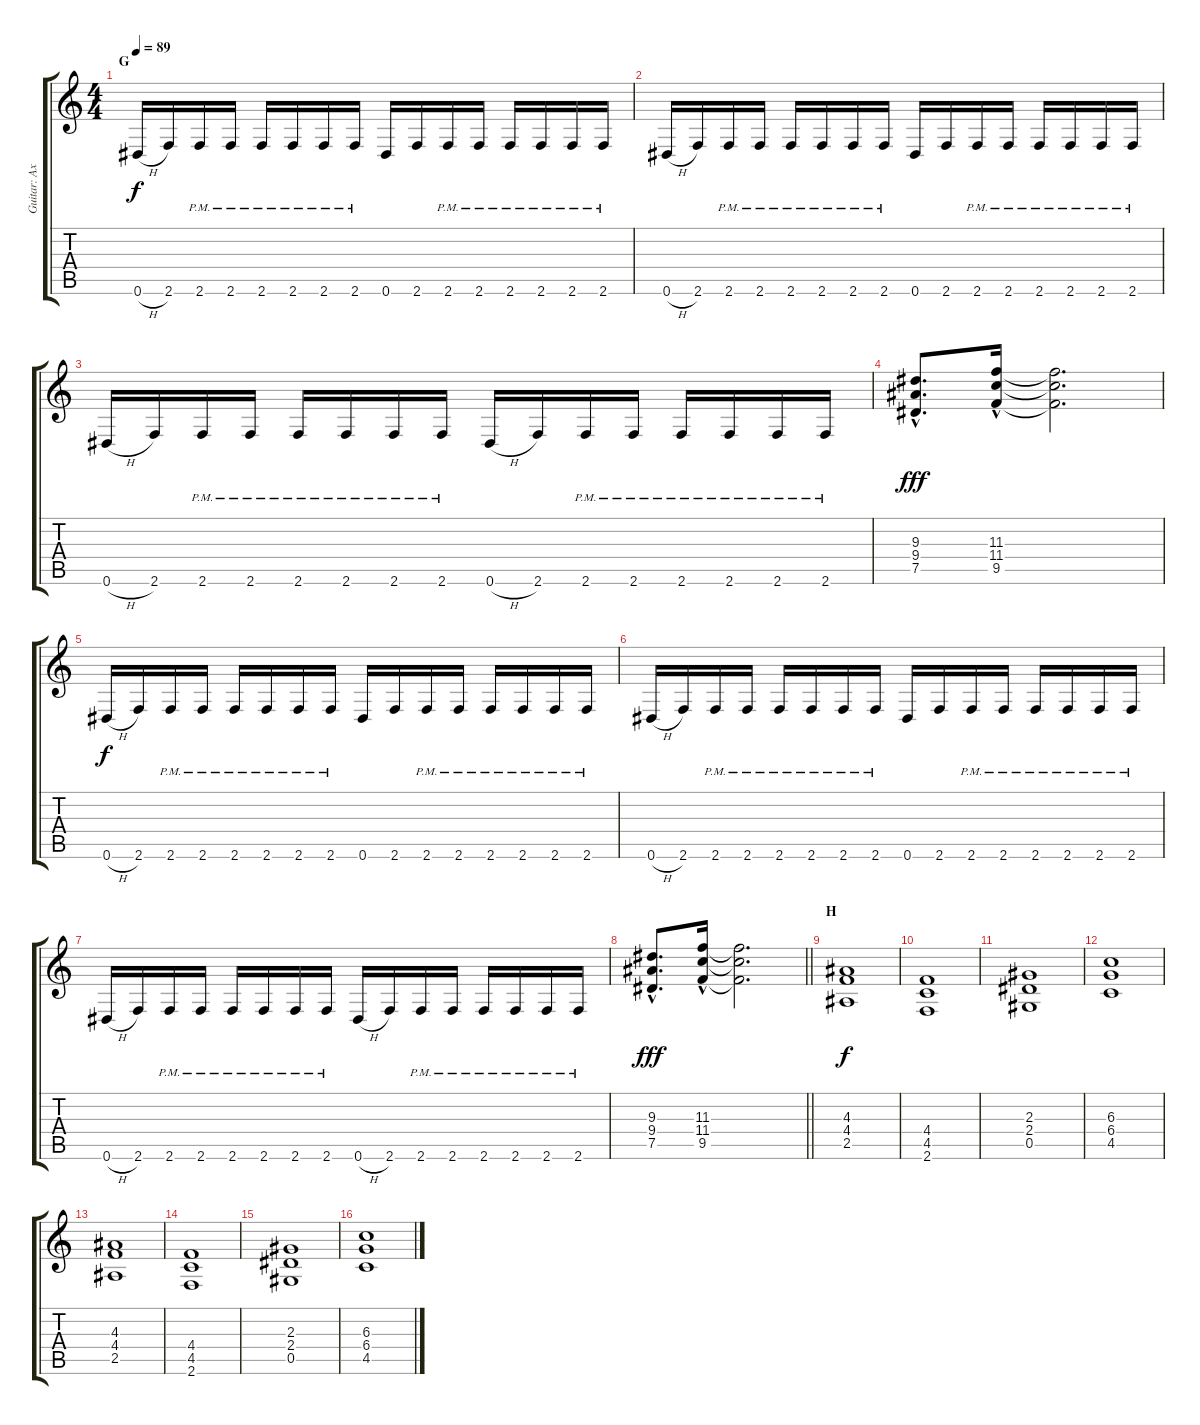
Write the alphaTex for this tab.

\track ("Guitar: Axel" "Guitar: Ax") {instrument distortionguitar}
\staff {score tabs}
\tuning (Eb4 Bb3 Gb3 Db3 Ab2 Eb2) {hide}
\ts (4 4)
\section ("" "G")
\tempo 89
\clef g2
\ks c
0.6{h}.16{dy f} 2.6.16 2.6{pm}.16 2.6{pm}.16 2.6{pm}.16 2.6{pm}.16 2.6{pm}.16 2.6{pm}.16 0.6.16 2.6.16 2.6{pm}.16 2.6{pm}.16 2.6{pm}.16 2.6{pm}.16 2.6{pm}.16 2.6{pm}.16 |
0.6{h}.16 2.6.16 2.6{pm}.16 2.6{pm}.16 2.6{pm}.16 2.6{pm}.16 2.6{pm}.16 2.6{pm}.16 0.6.16 2.6.16 2.6{pm}.16 2.6{pm}.16 2.6{pm}.16 2.6{pm}.16 2.6{pm}.16 2.6{pm}.16 |
0.6{h}.16 2.6.16 2.6{pm}.16 2.6{pm}.16 2.6{pm}.16 2.6{pm}.16 2.6{pm}.16 2.6{pm}.16 0.6{h}.16 2.6.16 2.6{pm}.16 2.6{pm}.16 2.6{pm}.16 2.6{pm}.16 2.6{pm}.16 2.6{pm}.16 |
(9.3{hac} 9.4{hac} 7.5{hac}).8{d dy fff} (11.3{hac} 11.4{hac} 9.5{hac}).16 (11.3{t} 11.4{t} 9.5{t}).2{d} |
0.6{h}.16{dy f} 2.6.16 2.6{pm}.16 2.6{pm}.16 2.6{pm}.16 2.6{pm}.16 2.6{pm}.16 2.6{pm}.16 0.6.16 2.6.16 2.6{pm}.16 2.6{pm}.16 2.6{pm}.16 2.6{pm}.16 2.6{pm}.16 2.6{pm}.16 |
0.6{h}.16 2.6.16 2.6{pm}.16 2.6{pm}.16 2.6{pm}.16 2.6{pm}.16 2.6{pm}.16 2.6{pm}.16 0.6.16 2.6.16 2.6{pm}.16 2.6{pm}.16 2.6{pm}.16 2.6{pm}.16 2.6{pm}.16 2.6{pm}.16 |
0.6{h}.16 2.6.16 2.6{pm}.16 2.6{pm}.16 2.6{pm}.16 2.6{pm}.16 2.6{pm}.16 2.6{pm}.16 0.6{h}.16 2.6.16 2.6{pm}.16 2.6{pm}.16 2.6{pm}.16 2.6{pm}.16 2.6{pm}.16 2.6{pm}.16 |
\barLineRight lightlight
(9.3{hac} 9.4{hac} 7.5{hac}).8{d dy fff} (11.3{hac} 11.4{hac} 9.5{hac}).16 (11.3{t} 11.4{t} 9.5{t}).2{d} |
\section ("" "H")
(4.3 4.4 2.5).1{dy f} |
(4.4 4.5 2.6).1 |
(2.3 2.4 0.5).1 |
(6.3 6.4 4.5).1 |
(4.3 4.4 2.5).1 |
(4.4 4.5 2.6).1 |
(2.3 2.4 0.5).1 |
(6.3 6.4 4.5).1
